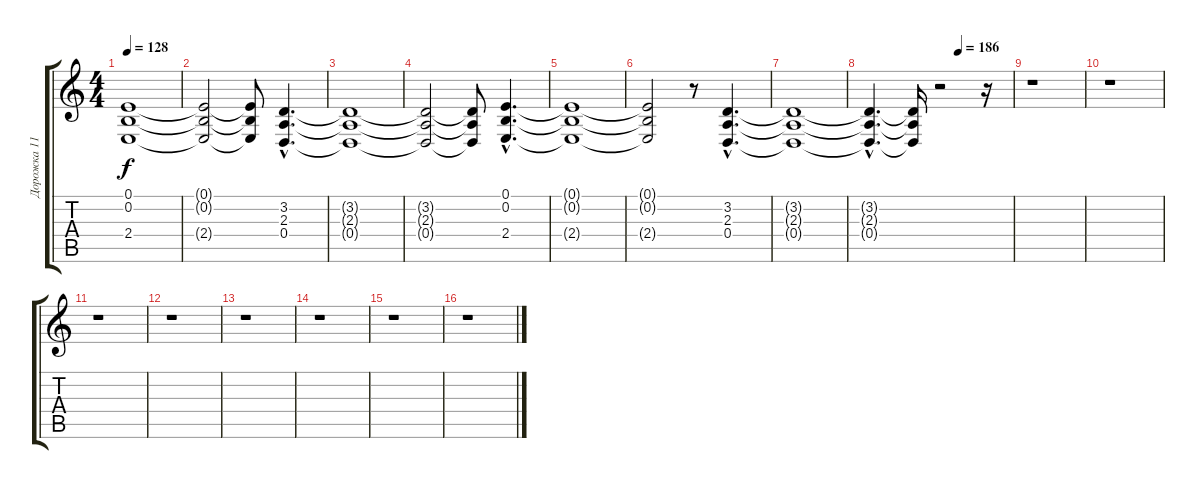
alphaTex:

\track ("Дорожка 11" "Дорожка 11") {instrument panflute}
\staff {score tabs}
\tuning (E4 B3 G3 D3 A2 E2) {hide}
\ts (4 4)
\tempo 128
\clef g2
\ks c
(0.1{t} 0.2{t} 2.4{t}).1{dy f} |
(0.1{t} 0.2{t} 2.4{t}).2 (0.1{t} 0.2{t} 2.4{t}).8 (3.2{hac} 2.3{hac} 0.4{hac}).4{d} |
(3.2{t} 2.3{t} 0.4{t}).1 |
(3.2{t} 2.3{t} 0.4{t}).2 (3.2{t} 2.3{t} 0.4{t}).8 (0.1{hac} 0.2{hac} 2.4{hac}).4{d} |
(0.1{t} 0.2{t} 2.4{t}).1 |
(0.1{t} 0.2{t} 2.4{t}).2 r.8 (3.2{hac} 2.3{hac} 0.4{hac}).4{d} |
(3.2{t} 2.3{t} 0.4{t}).1 |
\tempo (186 0.625)
(3.2{hac t} 2.3{hac t} 0.4{hac t}).4{d} (3.2{t} 2.3{t} 0.4{t}).16 r.2 r.16 |
r.1 |
r.1 |
r.1 |
r.1 |
r.1 |
r.1 |
r.1 |
r.1
